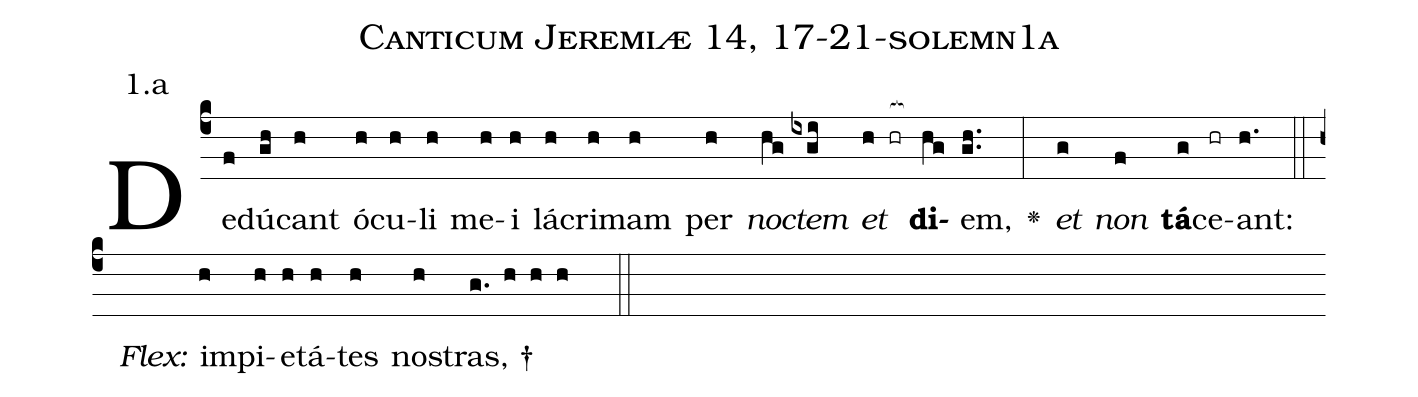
name: Canticum Jeremiæ 14, 17-21-solemn1a;
annotation: 1.a;
%%
(c4)De(f)dú(gh)cant(h) ó(h)cu(h)li(h) me(h)i(h) lá(h)cri(h)mam(h) per(h) <i>no</i>(hg)<i>ctem</i>(ixgi) <i>et</i>(h hr[ocb:1{]) <b>di</b>(hg[ocb:0}])em,(gh..) <v>\greheightstar</v>(:) <i>et</i>(g) <i>non</i>(f) <b>tá</b>(g)ce(hr)ant:(h.) (::)
<i>Flex:</i>()  im(h)pi(h)e(h)tá(h)tes(h) no(h)stras, †(g. h h h  ::)

%E(h) u(h) o(g) u(f) a(g) e.(h.) (::)
